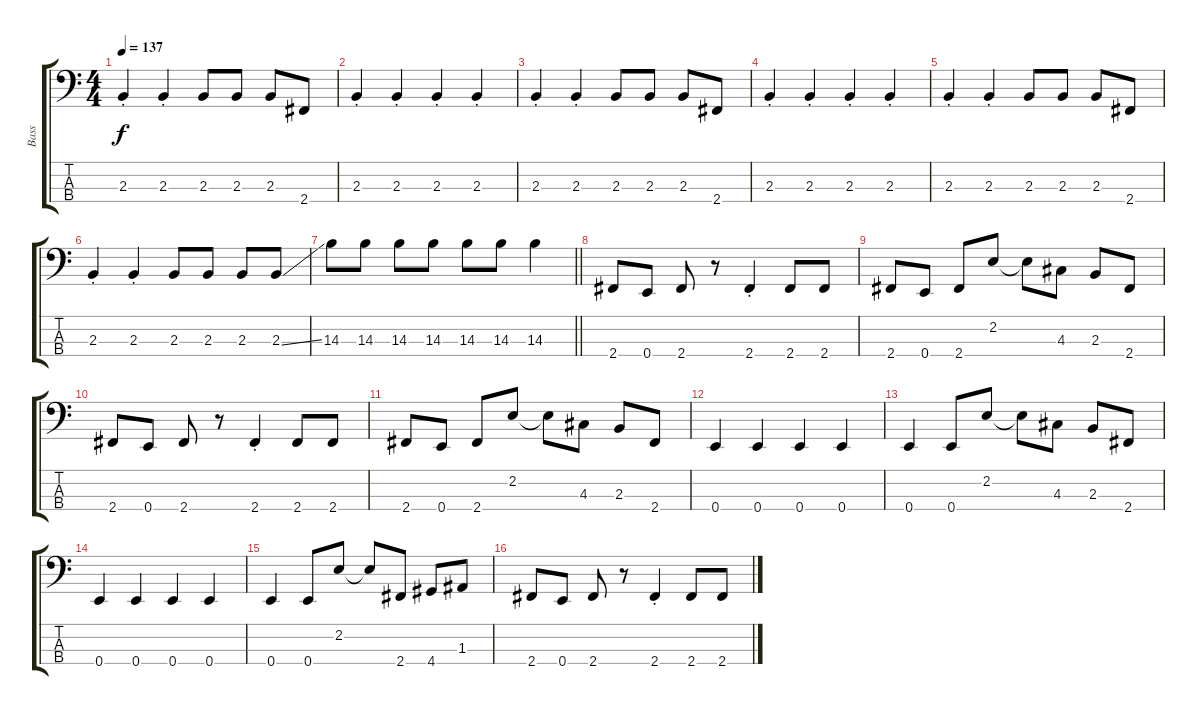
\track ("Bass" "Bass") {instrument electricbassfinger}
\staff {score tabs}
\tuning (G2 D2 A1 E1) {hide}
\ts (4 4)
\tempo 137
\clef f4
\ks c
2.3{st}.4{dy f} 2.3{st}.4 2.3.8 2.3.8 2.3.8 2.4.8 |
2.3{st}.4 2.3{st}.4 2.3{st}.4 2.3{st}.4 |
2.3{st}.4 2.3{st}.4 2.3.8 2.3.8 2.3.8 2.4.8 |
2.3{st}.4 2.3{st}.4 2.3{st}.4 2.3{st}.4 |
2.3{st}.4 2.3{st}.4 2.3.8 2.3.8 2.3.8 2.4.8 |
2.3{st}.4 2.3{st}.4 2.3.8 2.3.8 2.3.8 2.3{ss}.8 |
\barLineRight lightlight
14.3.8 14.3.8 14.3.8 14.3.8 14.3.8 14.3.8 14.3.4 |
2.4.8 0.4.8 2.4.8 r.8 2.4{st}.4 2.4.8 2.4.8 |
2.4.8 0.4.8 2.4.8 2.2.8 2.2{t}.8 4.3.8 2.3.8 2.4.8 |
2.4.8 0.4.8 2.4.8 r.8 2.4{st}.4 2.4.8 2.4.8 |
2.4.8 0.4.8 2.4.8 2.2.8 2.2{t}.8 4.3.8 2.3.8 2.4.8 |
0.4.4 0.4.4 0.4.4 0.4.4 |
0.4.4 0.4.8 2.2.8 2.2{t}.8 4.3.8 2.3.8 2.4.8 |
0.4.4 0.4.4 0.4.4 0.4.4 |
0.4.4 0.4.8 2.2.8 2.2{t}.8 2.4.8 4.4.8 1.3.8 |
2.4.8 0.4.8 2.4.8 r.8 2.4{st}.4 2.4.8 2.4.8
